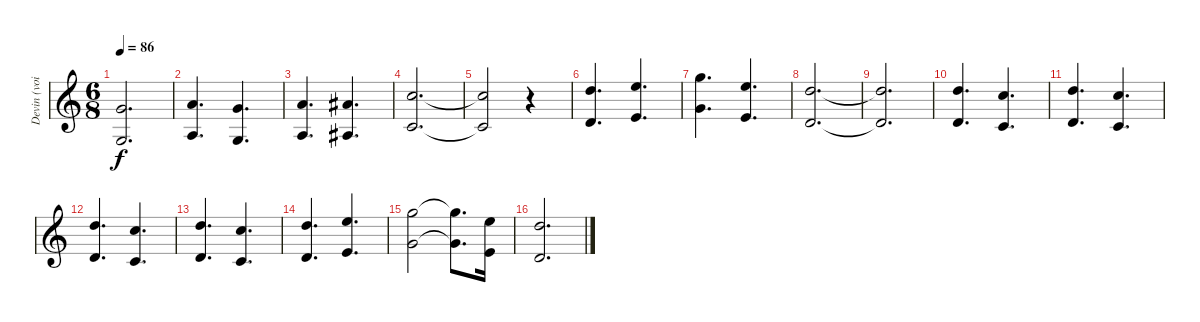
\track ("Devin (voice)" "Devin (voi") {instrument flute}
\staff {score}
\tuning (E4 C4 G3 C3 G2 C2) {hide}
\ts (6 8)
\tempo 86
\clef g2
\ks c
(3.1{t} 0.3{t}).2{d dy f} |
(5.1 2.3).4{d} (3.1 0.3).4{d} |
(5.1 2.3).4{d} (6.1 3.3).4{d} |
(8.1 5.3).2{d} |
(8.1{t} 5.3{t}).2 r.4 |
(10.1 7.3).4{d} (12.1 9.3).4{d} |
(15.1 12.3).4{d} (12.1 9.3).4{d} |
(10.1 7.3).2{d} |
(10.1{t} 7.3{t}).2{d} |
(10.1 7.3).4{d} (8.1 5.3).4{d} |
(10.1 7.3).4{d} (8.1 5.3).4{d} |
(10.1 7.3).4{d} (8.1 5.3).4{d} |
(10.1 7.3).4{d} (8.1 5.3).4{d} |
(10.1 7.3).4{d} (12.1 9.3).4{d} |
(15.1 12.3).2 (15.1{t} 12.3{t}).8{d} (12.1 9.3).16 |
(10.1 7.3).2{d}
